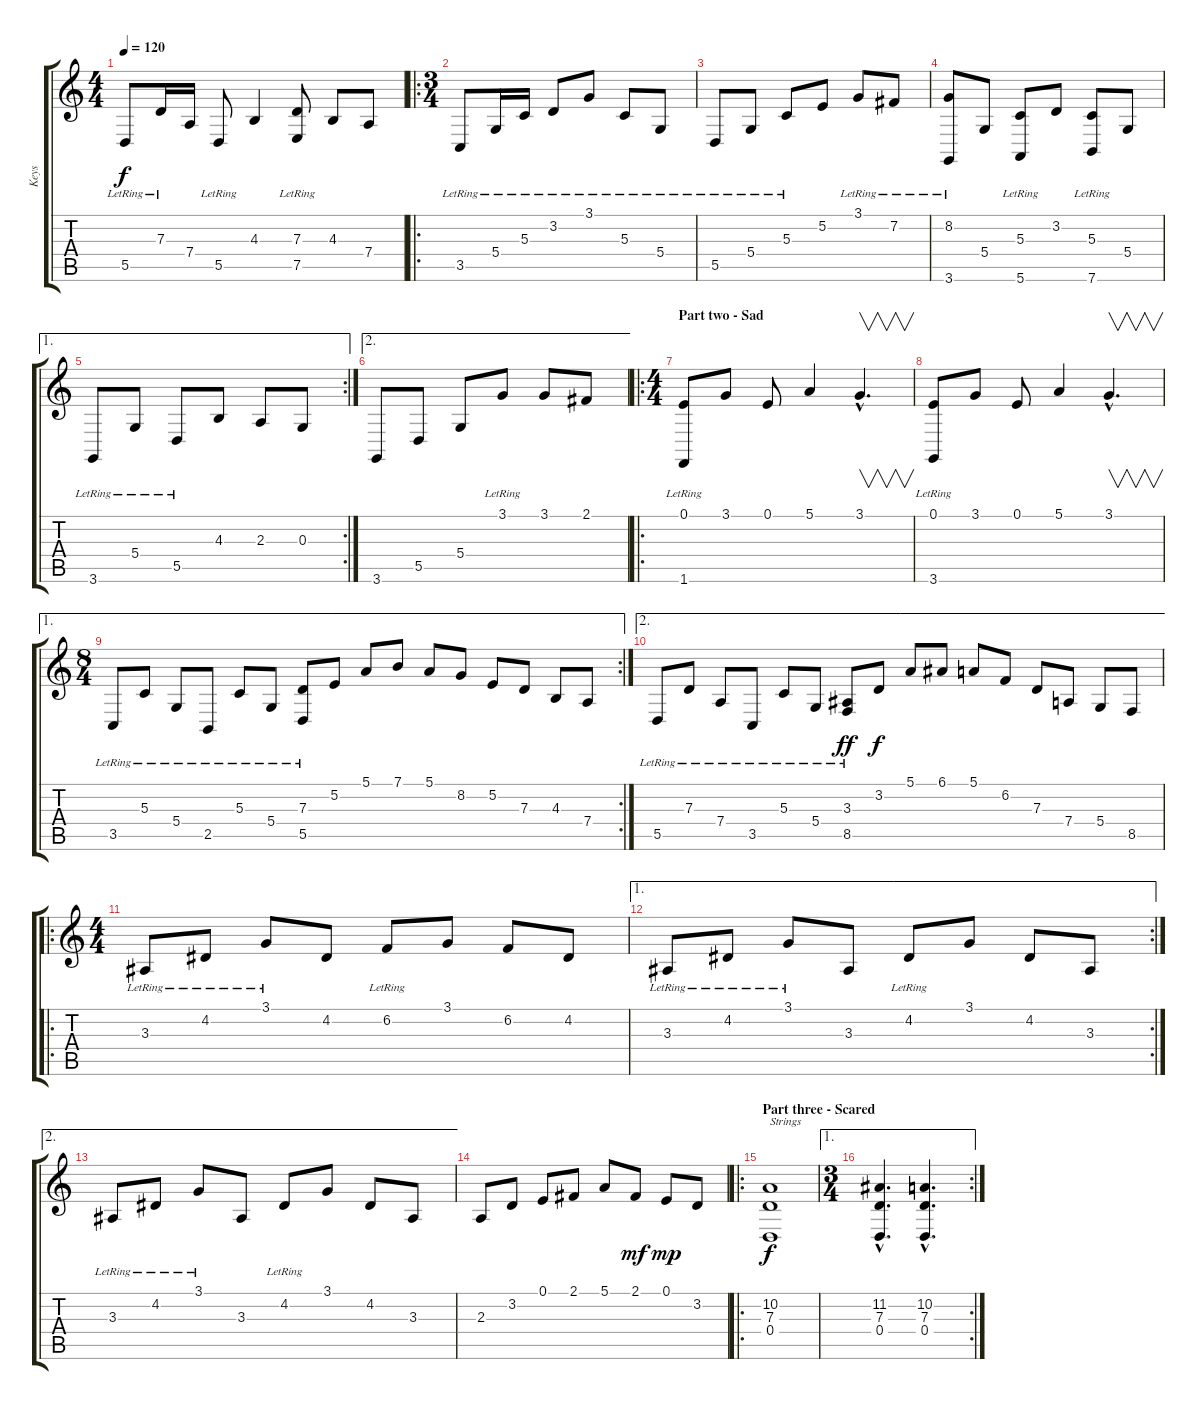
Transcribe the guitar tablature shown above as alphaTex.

\track ("Keys" "Keys") {instrument honkytonkpiano}
\staff {score tabs}
\tuning (E4 B3 G3 D3 A2 E2) {hide}
\ts (4 4)
\tempo 120
\clef g2
\ks c
5.5{lr}.8{dy f} 7.3{lr}.16 7.4.16 5.5{lr}.8 4.3.4 (7.3 7.5{lr}).8 4.3.8 7.4.8 |
\ro
\ts (3 4)
3.5{lr}.8 5.4{lr}.16 5.3{lr}.16 3.2{lr}.8 3.1{lr}.8 5.3{lr}.8 5.4{lr}.8 |
5.5{lr}.8 5.4{lr}.8 5.3{lr}.8 5.2.8 3.1{lr}.8 7.2{lr}.8 |
(8.2 3.6{lr}).8 5.4.8 (5.3 5.6{lr}).8 3.2.8 (5.3 7.6{lr}).8 5.4.8 |
\ae 1
\rc 2
3.6{lr}.8 5.4{lr}.8 5.5{lr}.8 4.3.8 2.3.8 0.3.8 |
\ae 2
3.6.8 5.5.8 5.4.8 3.1{lr}.8 3.1.8 2.1.8 |
\ro
\ts (4 4)
\section ("" "Part two - Sad")
(0.1 1.6{lr}).8 3.1.8 0.1.8 5.1.4 3.1{hac}.4{v d} |
(0.1 3.6{lr}).8 3.1.8 0.1.8 5.1.4 3.1{hac}.4{v d} |
\ae 1
\rc 2
\ts (8 4)
3.5{lr}.8 5.3{lr}.8 5.4{lr}.8 2.5{lr}.8 5.3{lr}.8 5.4{lr}.8 (7.3 5.5{lr}).8 5.2.8 5.1.8 7.1.8 5.1.8 8.2.8 5.2.8 7.3.8 4.3.8 7.4.8 |
\ae 2
5.5{lr}.8 7.3{lr}.8 7.4{lr}.8 3.5{lr}.8 5.3{lr}.8 5.4{lr}.8 (3.3 8.5{lr}).8{dy ff} 3.2.8{dy f} 5.1.8 6.1.8 5.1.8 6.2.8 7.3.8 7.4.8 5.4.8 8.5.8 |
\ro
\ts (4 4)
3.3{lr}.8 4.2{lr}.8 3.1{lr}.8 4.2.8 6.2{lr}.8 3.1.8 6.2.8 4.2.8 |
\ae 1
\rc 2
3.3{lr}.8 4.2{lr}.8 3.1{lr}.8 3.3.8 4.2{lr}.8 3.1.8 4.2.8 3.3.8 |
\ae 2
3.3{lr}.8 4.2{lr}.8 3.1{lr}.8 3.3.8 4.2{lr}.8 3.1.8 4.2.8 3.3.8 |
2.3.8 3.2.8 0.1.8 2.1.8 5.1.8 2.1.8{dy mf} 0.1.8{dy mp} 3.2.8 |
\ro
\section ("" "Part three - Scared")
(10.2 7.3 0.4).1{txt "Strings" dy f volume 11 balance 8 instrument stringensemble1} |
\ae 1
\rc 2
\ts (3 4)
(11.2{hac} 7.3{hac} 0.4{hac}).4{d} (10.2{hac} 7.3{hac} 0.4{hac}).4{d}
